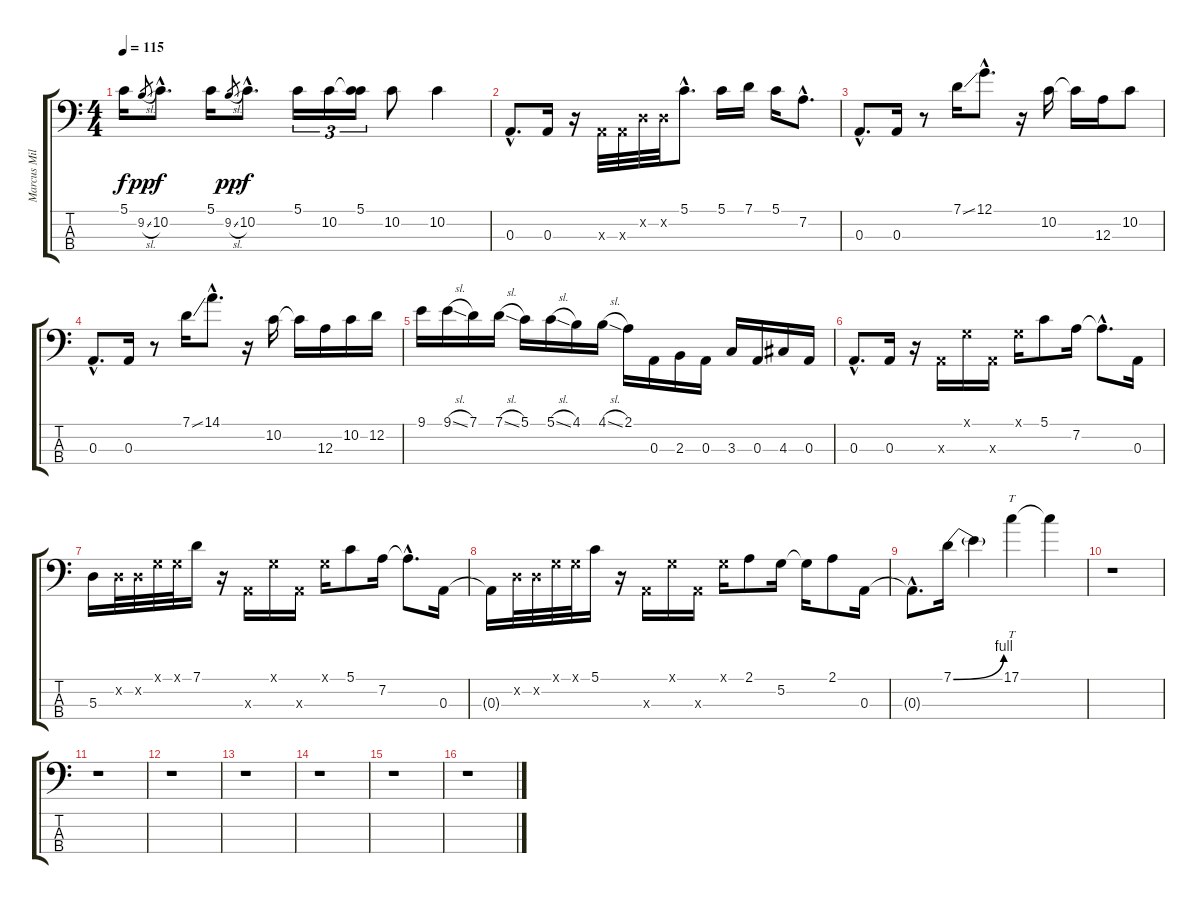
\track ("Marcus Miller" "Marcus Mil") {instrument slapbass1}
\staff {score tabs}
\tuning (G2 D2 A1 E1) {hide}
\ts (4 4)
\tempo 115
\clef f4
\ks c
5.1.16{dy f} 9.2{sl}.8{gr dy pp} 10.2{hac}.8{d dy f} 5.1.16 9.2{sl}.8{gr dy pp} 10.2{hac}.8{d dy f} 5.1.16{tu (3 2)} 10.2.16{tu (3 2)} (5.1 10.2{t}).16{tu (3 2)} 10.2.8 10.2.4 |
0.3{hac}.8{d} 0.3.16 r.16 0.3{x}.32 0.3{x}.32 0.2{x}.32 0.2{x}.32 5.1{hac}.8{d} 5.1.16 7.1.16 5.1.16 7.2{hac}.8{d} |
0.3{hac}.8{d} 0.3.16 r.8 7.1{ss}.16 12.1{hac}.8{d} r.16 10.2.16 10.2{t}.16 12.3.16 10.2.8 |
0.3{hac}.8{d} 0.3.16 r.8 7.1{ss}.16 14.1{hac}.8{d} r.16 10.2.16 10.2{t}.16 12.3.16 10.2.16 12.2.16 |
9.1.16 9.1{sl}.16 7.1.16 7.1{sl}.16 5.1.16 5.1{sl}.16 4.1.16 4.1{sl}.16 2.1.16 0.3.16 2.3.16 0.3.16 3.3.16 0.3.16 4.3.16 0.3.16 |
0.3{hac}.8{d} 0.3.16 r.16 0.3{x}.16 0.1{x}.16 0.3{x}.16 0.1{x}.16 5.1.8 7.2.16 7.2{hac t}.8{d} 0.3.16 |
5.3.16 0.2{x}.32 0.2{x}.32 0.1{x}.32 0.1{x}.32 7.1.16 r.16 0.3{x}.16 0.1{x}.16 0.3{x}.16 0.1{x}.16 5.1.8 7.2.16 7.2{hac t}.8{d} 0.3.16 |
0.3{t}.16 0.2{x}.32 0.2{x}.32 0.1{x}.32 0.1{x}.32 5.1.16 r.16 0.3{x}.16 0.1{x}.16 0.3{x}.16 0.1{x}.16 2.1.8 5.2.16 5.2{t}.16 2.1.8 0.3.16 |
0.3{hac t}.8{d} 7.1{be (bend 0 0 60 4)}.16 7.1{t}.4 17.1.4{tt} 17.1{t}.4 |
r.1 |
r.1 |
r.1 |
r.1 |
r.1 |
r.1 |
r.1
